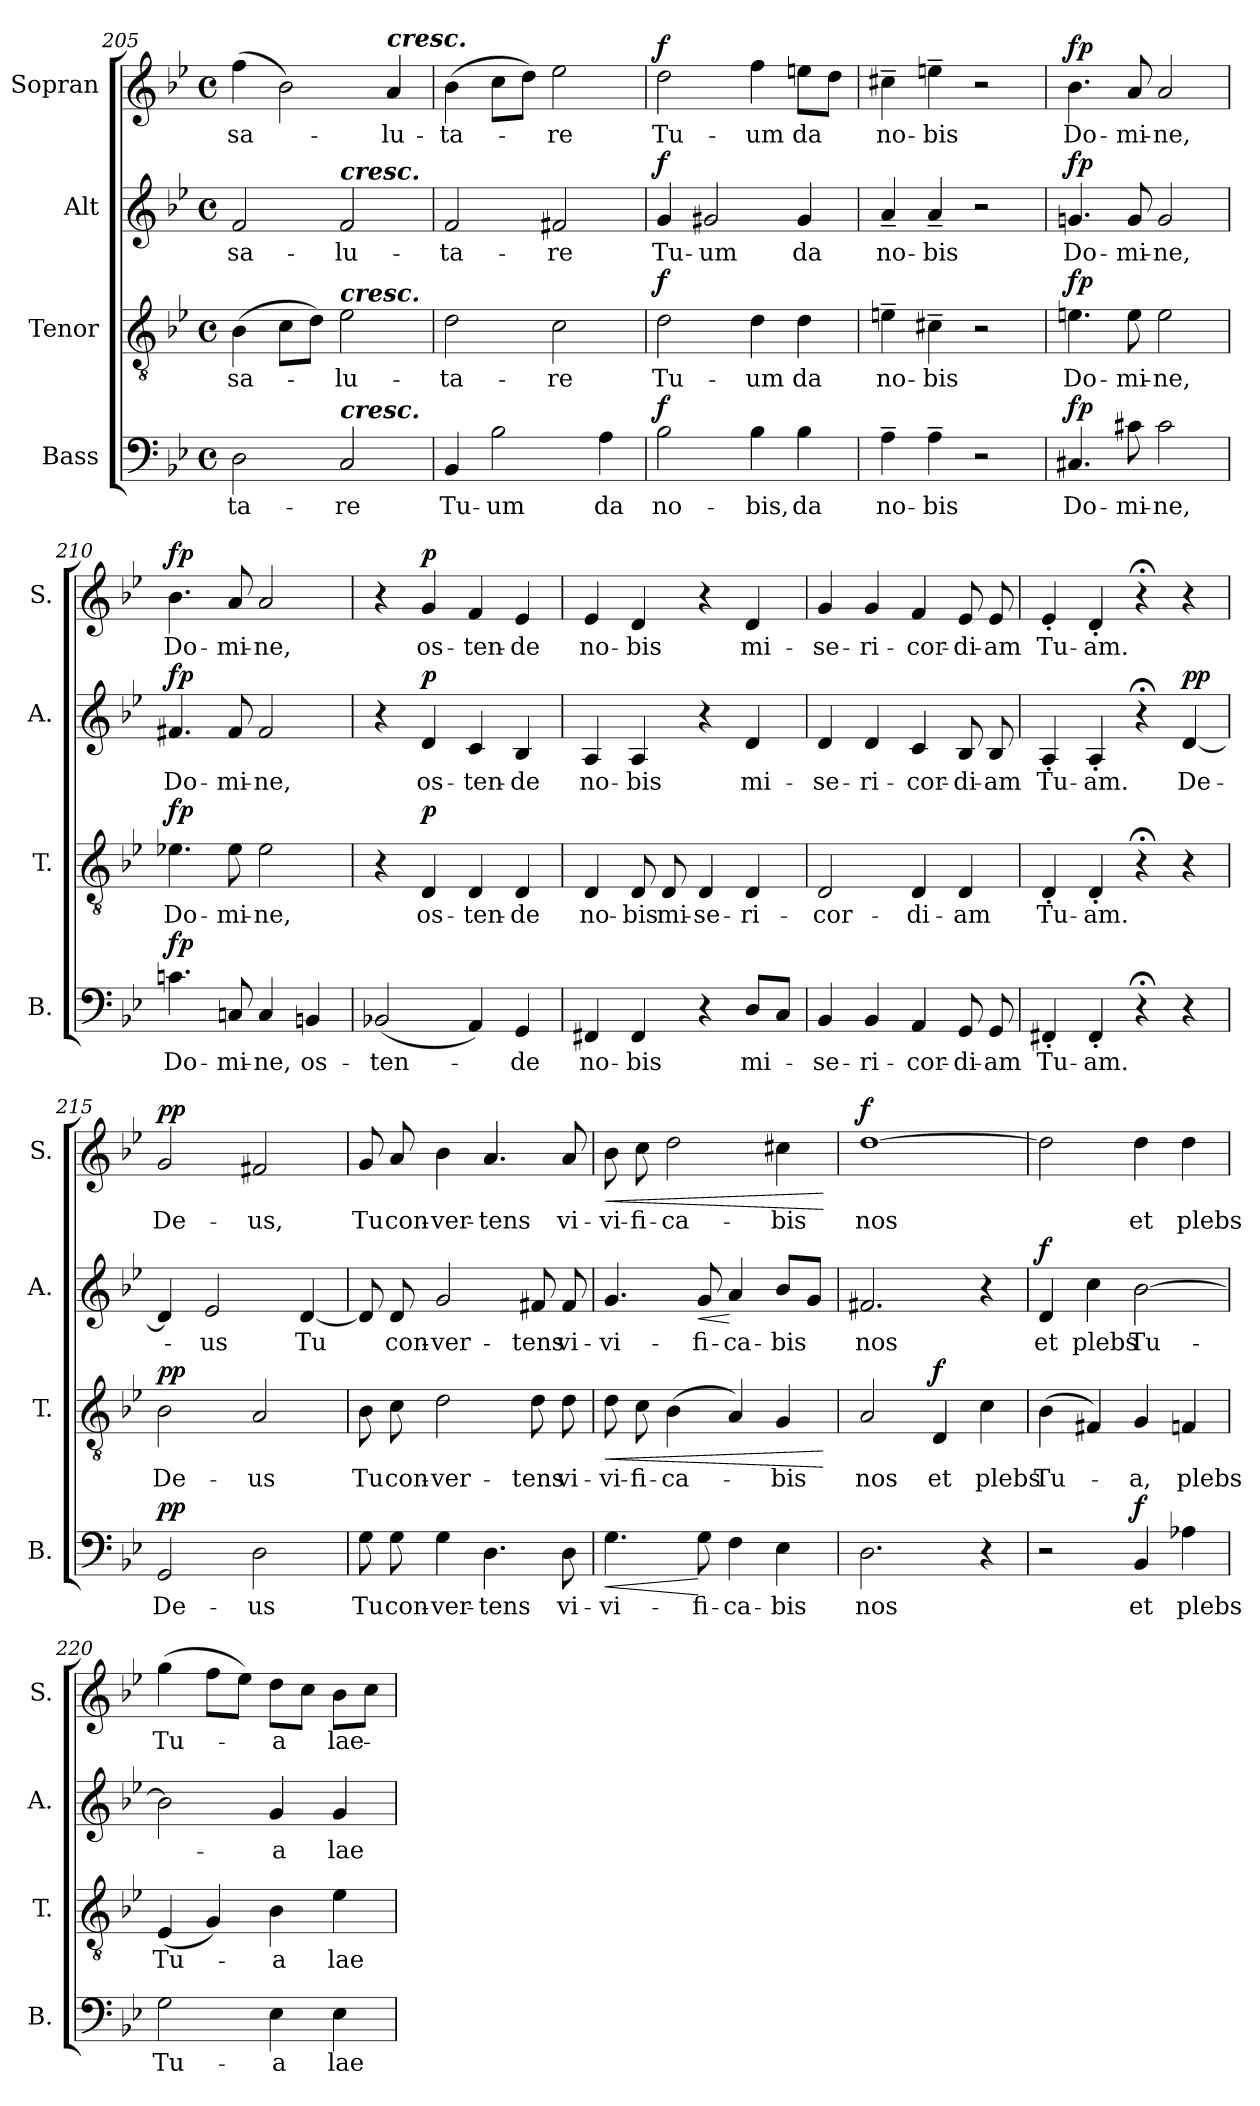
**kern	**text	**dynam	**kern	**text	**dynam	**kern	**text	**dynam	**kern	**text	**dynam
*part4	*part4	*part4	*part3	*part3	*part3	*part2	*part2	*part2	*part1	*part1	*part1
*staff4	*staff4	*staff4	*staff3	*staff3	*staff3	*staff2	*staff2	*staff2	*staff1	*staff1	*staff1
*I"Bass	*	*	*I"Tenor	*	*	*I"Alt	*	*	*I"Sopran	*	*
*I'B.	*	*	*I'T.	*	*	*I'A.	*	*	*I'S.	*	*
!!LO:LB:g=z
*clefF4	*	*	*clefGv2	*	*	*clefG2	*	*	*clefG2	*	*
*k[b-e-]	*	*	*k[b-e-]	*	*	*k[b-e-]	*	*	*k[b-e-]	*	*
*B-:	*	*	*B-:	*	*	*B-:	*	*	*B-:	*	*
*M4/4	*	*	*M4/4	*	*	*M4/4	*	*	*M4/4	*	*
*met(c)	*	*	*met(c)	*	*	*met(c)	*	*	*met(c)	*	*
=205	=205	=205	=205	=205	=205	=205	=205	=205	=205	=205	=205
!	!LO:LY:b	!	!	!LO:LY:b	!	!	!LO:LY:b	!	!	!LO:LY:b	!
2D\	-ta-	.	(>4B-\	sa-	.	2f/	sa-	.	(>4ff\	sa-	.
.	.	.	8c\L	.	.	.	.	.	2b-\)	.	.
.	.	.	8d\J)	.	.	.	.	.	.	.	.
!	!	!	!	!	!	!LO:TX:a:Bi:t=cresc.	!	!	!	!	!
!	!	!	!LO:TX:a:Bi:t=cresc.	!	!	!	!	!	!	!	!
!LO:TX:a:Bi:t=cresc.	!	!	!	!	!	!	!	!	!	!	!
!	!LO:LY:b	!	!	!LO:LY:b	!	!	!LO:LY:b	!	!	!	!
2C/	-re	.	2e-\	-lu-	.	2f/	-lu-	.	.	.	.
!	!	!	!	!	!	!	!	!	!LO:TX:a:Bi:t=cresc.	!	!
!	!	!	!	!	!	!	!	!	!	!LO:LY:b	!
.	.	.	.	.	.	.	.	.	4a/	-lu-	.
=206	=206	=206	=206	=206	=206	=206	=206	=206	=206	=206	=206
!	!LO:LY:b	!	!	!LO:LY:b	!	!	!LO:LY:b	!	!	!LO:LY:b	!
4BB-/	Tu-	.	2d\	-ta-	.	2f/	-ta-	.	(>4b-\	-ta-	.
!	!LO:LY:b	!	!	!	!	!	!	!	!	!	!
2B-\	-um	.	.	.	.	.	.	.	8cc\L	.	.
.	.	.	.	.	.	.	.	.	8dd\J)	.	.
!	!	!	!	!LO:LY:b	!	!	!LO:LY:b	!	!	!LO:LY:b	!
.	.	.	2c\	-re	.	2f#X/	-re	.	2ee-\	-re	.
!	!LO:LY:b	!	!	!	!	!	!	!	!	!	!
4A\	da	.	.	.	.	.	.	.	.	.	.
=207	=207	=207	=207	=207	=207	=207	=207	=207	=207	=207	=207
!	!LO:LY:b	!LO:DY:a	!	!LO:LY:b	!LO:DY:a	!	!LO:LY:b	!LO:DY:a	!	!LO:LY:b	!LO:DY:a
2B-\	no-	f	2d\	Tu-	f	4g/	Tu-	f	2dd\	Tu-	f
!	!	!	!	!	!	!	!LO:LY:b	!	!	!	!
.	.	.	.	.	.	2g#X/	-um	.	.	.	.
!	!LO:LY:b	!	!	!LO:LY:b	!	!	!	!	!	!LO:LY:b	!
4B-\	-bis,	.	4d\	-um	.	.	.	.	4ff\	-um	.
!	!LO:LY:b	!	!	!LO:LY:b	!	!	!LO:LY:b	!	!	!LO:LY:b	!
4B-\	da	.	4d\	da	.	4g#/	da	.	8een\L	da	.
.	.	.	.	.	.	.	.	.	8dd\J	.	.
=208	=208	=208	=208	=208	=208	=208	=208	=208	=208	=208	=208
!	!LO:LY:b	!	!	!LO:LY:b	!	!	!LO:LY:b	!	!	!LO:LY:b	!
4A~>\	no-	.	4en~>\	no-	.	4a~</	no-	.	4cc#X~>\	no-	.
!	!LO:LY:b	!	!	!LO:LY:b	!	!	!LO:LY:b	!	!	!LO:LY:b	!
4A~>\	-bis	.	4c#X~>\	-bis	.	4a~</	-bis	.	4een~>\	-bis	.
2r	.	.	2r	.	.	2r	.	.	2r	.	.
=209	=209	=209	=209	=209	=209	=209	=209	=209	=209	=209	=209
!	!LO:LY:b	!LO:DY:a	!	!LO:LY:b	!LO:DY:a	!	!LO:LY:b	!LO:DY:a	!	!LO:LY:b	!LO:DY:a
4.C#X/	Do-	fp	4.en\	Do-	fp	4.gn/	Do-	fp	4.b-\	Do-	fp
!	!LO:LY:b	!	!	!LO:LY:b	!	!	!LO:LY:b	!	!	!LO:LY:b	!
8c#X\	-mi-	.	8e\	-mi-	.	8g/	-mi-	.	8a/	-mi-	.
!	!LO:LY:b	!	!	!LO:LY:b	!	!	!LO:LY:b	!	!	!LO:LY:b	!
2c#\	-ne,	.	2e\	-ne,	.	2g/	-ne,	.	2a/	-ne,	.
!!LO:LB:g=z
=210	=210	=210	=210	=210	=210	=210	=210	=210	=210	=210	=210
!	!LO:LY:b	!LO:DY:a	!	!LO:LY:b	!LO:DY:a	!	!LO:LY:b	!LO:DY:a	!	!LO:LY:b	!LO:DY:a
4.cn\	Do-	fp	4.e-X\	Do-	fp	4.f#X/	Do-	fp	4.b-\	Do-	fp
!	!LO:LY:b	!	!	!LO:LY:b	!	!	!LO:LY:b	!	!	!LO:LY:b	!
8Cn/	-mi-	.	8e-\	-mi-	.	8f#/	-mi-	.	8a/	-mi-	.
!	!LO:LY:b	!	!	!LO:LY:b	!	!	!LO:LY:b	!	!	!LO:LY:b	!
4C/	-ne,	.	2e-\	-ne,	.	2f#/	-ne,	.	2a/	-ne,	.
!	!LO:LY:b	!	!	!	!	!	!	!	!	!	!
4BBn/	os-	.	.	.	.	.	.	.	.	.	.
=211	=211	=211	=211	=211	=211	=211	=211	=211	=211	=211	=211
!	!LO:LY:b	!	!	!	!	!	!	!	!	!	!
(<2BB-X/	-ten-	.	4r	.	.	4r	.	.	4r	.	.
!	!	!	!	!LO:LY:b	!LO:DY:a	!	!LO:LY:b	!LO:DY:a	!	!LO:LY:b	!LO:DY:a
.	.	.	4D/	os-	p	4d/	os-	p	4g/	os-	p
!	!	!	!	!LO:LY:b	!	!	!LO:LY:b	!	!	!LO:LY:b	!
4AA/)	.	.	4D/	-ten-	.	4c/	-ten-	.	4f/	-ten-	.
!	!LO:LY:b	!	!	!LO:LY:b	!	!	!LO:LY:b	!	!	!LO:LY:b	!
4GG/	-de	.	4D/	-de	.	4B-/	-de	.	4e-/	-de	.
=212	=212	=212	=212	=212	=212	=212	=212	=212	=212	=212	=212
!	!LO:LY:b	!	!	!LO:LY:b	!	!	!LO:LY:b	!	!	!LO:LY:b	!
4FF#X/	no-	.	4D/	no-	.	4A/	no-	.	4e-/	no-	.
!	!LO:LY:b	!	!	!LO:LY:b	!	!	!LO:LY:b	!	!	!LO:LY:b	!
4FF#/	-bis	.	8D/	-bis	.	4A/	-bis	.	4d/	-bis	.
!	!	!	!	!LO:LY:b	!	!	!	!	!	!	!
.	.	.	8D/	mi-	.	.	.	.	.	.	.
!	!	!	!	!LO:LY:b	!	!	!	!	!	!	!
4r	.	.	4D/	-se-	.	4r	.	.	4r	.	.
!	!LO:LY:b	!	!	!LO:LY:b	!	!	!LO:LY:b	!	!	!LO:LY:b	!
8D/L	mi-	.	4D/	-ri-	.	4d/	mi-	.	4d/	mi-	.
8C/J	.	.	.	.	.	.	.	.	.	.	.
=213	=213	=213	=213	=213	=213	=213	=213	=213	=213	=213	=213
!	!LO:LY:b	!	!	!LO:LY:b	!	!	!LO:LY:b	!	!	!LO:LY:b	!
4BB-/	-se-	.	2D/	-cor-	.	4d/	-se-	.	4g/	-se-	.
!	!LO:LY:b	!	!	!	!	!	!LO:LY:b	!	!	!LO:LY:b	!
4BB-/	-ri-	.	.	.	.	4d/	-ri-	.	4g/	-ri-	.
!	!LO:LY:b	!	!	!LO:LY:b	!	!	!LO:LY:b	!	!	!LO:LY:b	!
4AA/	-cor-	.	4D/	-di-	.	4c/	-cor-	.	4f/	-cor-	.
!	!LO:LY:b	!	!	!LO:LY:b	!	!	!LO:LY:b	!	!	!LO:LY:b	!
8GG/	-di-	.	4D/	-am	.	8B-/	-di-	.	8e-/	-di-	.
!	!LO:LY:b	!	!	!	!	!	!LO:LY:b	!	!	!LO:LY:b	!
8GG/	-am	.	.	.	.	8B-/	-am	.	8e-/	-am	.
=214	=214	=214	=214	=214	=214	=214	=214	=214	=214	=214	=214
!	!LO:LY:b	!	!	!LO:LY:b	!	!	!LO:LY:b	!	!	!LO:LY:b	!
4FF#X'</	Tu-	.	4D'</	Tu-	.	4A'>/	Tu-	.	4e-'</	Tu-	.
!	!LO:LY:b	!	!	!LO:LY:b	!	!	!LO:LY:b	!	!	!LO:LY:b	!
4FF#'</	-am.	.	4D'</	-am.	.	4A'>/	-am.	.	4d'</	-am.	.
4r;<	.	.	4r;<	.	.	4r;<	.	.	4r;<	.	.
!	!	!	!	!	!	!	!LO:LY:b	!LO:DY:a	!	!	!
4r	.	.	4r	.	.	[4d/	De-	pp	4r	.	.
!!LO:PB:g=z
=215	=215	=215	=215	=215	=215	=215	=215	=215	=215	=215	=215
!	!LO:LY:b	!LO:DY:a	!	!LO:LY:b	!LO:DY:a	!	!	!	!	!LO:LY:b	!LO:DY:a
2GG/	De-	pp	2B-\	De-	pp	4d/]	.	.	2g/	De-	pp
!	!	!	!	!	!	!	!LO:LY:b	!	!	!	!
.	.	.	.	.	.	2e-/	-us	.	.	.	.
!	!LO:LY:b	!	!	!LO:LY:b	!	!	!	!	!	!LO:LY:b	!
2D\	-us	.	2A/	-us	.	.	.	.	2f#X/	-us,	.
!	!	!	!	!	!	!	!LO:LY:b	!	!	!	!
.	.	.	.	.	.	[4d/	Tu	.	.	.	.
=216	=216	=216	=216	=216	=216	=216	=216	=216	=216	=216	=216
!	!LO:LY:b	!	!	!LO:LY:b	!	!	!	!	!	!LO:LY:b	!
8G\	Tu	.	8B-\	Tu	.	8d/]	.	.	8g/	Tu	.
!	!LO:LY:b	!	!	!LO:LY:b	!	!	!LO:LY:b	!	!	!LO:LY:b	!
8G\	con-	.	8c\	con-	.	8d/	con-	.	8a/	con-	.
!	!LO:LY:b	!	!	!LO:LY:b	!	!	!LO:LY:b	!	!	!LO:LY:b	!
4G\	-ver-	.	2d\	-ver-	.	2g/	-ver-	.	4b-\	-ver-	.
!	!LO:LY:b	!	!	!	!	!	!	!	!	!LO:LY:b	!
4.D\	-tens	.	.	.	.	.	.	.	4.a/	-tens	.
!	!	!	!	!LO:LY:b	!	!	!LO:LY:b	!	!	!	!
.	.	.	8d\	-tens	.	8f#X/	-tens	.	.	.	.
!	!LO:LY:b	!	!	!LO:LY:b	!	!	!LO:LY:b	!	!	!LO:LY:b	!
8D\	vi-	.	8d\	vi-	.	8f#/	vi-	.	8a/	vi-	.
=217	=217	=217	=217	=217	=217	=217	=217	=217	=217	=217	=217
!	!LO:LY:b	!LO:HP:b	!	!LO:LY:b	!LO:HP:b	!	!LO:LY:b	!	!	!LO:LY:b	!LO:HP:b
4.G\	-vi-	<	8d\	-vi-	<	4.g/	-vi-	.	8b-\	-vi-	<
!	!	!	!	!LO:LY:b	!	!	!	!	!	!LO:LY:b	!
.	.	.	8c\	-fi-	.	.	.	.	8cc\	-fi-	.
!	!	!	!	!LO:LY:b	!	!	!	!	!	!LO:LY:b	!
.	.	.	(>4B-\	-ca-	.	.	.	.	2dd\	-ca-	.
!	!LO:LY:b	!	!	!	!	!	!LO:LY:b	!LO:HP:b	!	!	!
8G\	-fi-	[	.	.	.	8g/	-fi-	<	.	.	.
!	!LO:LY:b	!	!	!	!	!	!LO:LY:b	!	!	!	!
4F\	-ca-	.	4A/)	.	.	4a/	-ca-	[	.	.	.
!	!LO:LY:b	!	!	!LO:LY:b	!	!	!LO:LY:b	!	!	!LO:LY:b	!
4E-\	-bis	.	4G/	-bis	.	8b-/L	-bis	.	4cc#X\	-bis	.
.	.	.	.	.	.	8g/J	.	.	.	.	.
.	.	.	.	.	[	.	.	.	.	.	[
=218	=218	=218	=218	=218	=218	=218	=218	=218	=218	=218	=218
!	!LO:LY:b	!	!	!LO:LY:b	!	!	!LO:LY:b	!	!	!LO:LY:b	!LO:DY:a
2.D\	nos	.	2A/	nos	.	2.f#X/	nos	.	[1dd	nos	f
!	!	!	!	!LO:LY:b	!LO:DY:a	!	!	!	!	!	!
.	.	.	4D/	et	f	.	.	.	.	.	.
!	!	!	!	!LO:LY:b	!	!	!	!	!	!	!
4r	.	.	4c\	plebs	.	4r	.	.	.	.	.
!!LO:LB:g=z
=219	=219	=219	=219	=219	=219	=219	=219	=219	=219	=219	=219
!	!	!	!	!LO:LY:b	!	!	!LO:LY:b	!LO:DY:a	!	!	!
2r	.	.	(>4B-\	Tu-	.	4d/	et	f	2dd\]	.	.
!	!	!	!	!	!	!	!LO:LY:b	!	!	!	!
.	.	.	4F#X/)	.	.	4cc\	plebs	.	.	.	.
!	!LO:LY:b	!LO:DY:a	!	!LO:LY:b	!	!	!LO:LY:b	!	!	!LO:LY:b	!
4BB-/	et	f	4G/	-a,	.	[2b-\	Tu-	.	4dd\	et	.
!	!LO:LY:b	!	!	!LO:LY:b	!	!	!	!	!	!LO:LY:b	!
4A-X\	plebs	.	4Fn/	plebs	.	.	.	.	4dd\	plebs	.
=220	=220	=220	=220	=220	=220	=220	=220	=220	=220	=220	=220
!	!LO:LY:b	!	!	!LO:LY:b	!	!	!	!	!	!LO:LY:b	!
2G\	Tu-	.	(<4E-/	Tu-	.	2b-\]	.	.	(>4gg\	Tu-	.
.	.	.	4G/)	.	.	.	.	.	8ff\L	.	.
.	.	.	.	.	.	.	.	.	8ee-\J)	.	.
!	!LO:LY:b	!	!	!LO:LY:b	!	!	!LO:LY:b	!	!	!LO:LY:b	!
4E-\	-a	.	4B-\	-a	.	4g/	-a	.	8dd\L	-a	.
.	.	.	.	.	.	.	.	.	8cc\J	.	.
!	!LO:LY:b	!	!	!LO:LY:b	!	!	!LO:LY:b	!	!	!LO:LY:b	!
4E-\	lae-	.	4e-\	lae-	.	4g/	lae-	.	8b-\L	lae-	.
.	.	.	.	.	.	.	.	.	8cc\J	.	.
=	=	=	=	=	=	=	=	=	=	=	=
*-	*-	*-	*-	*-	*-	*-	*-	*-	*-	*-	*-
